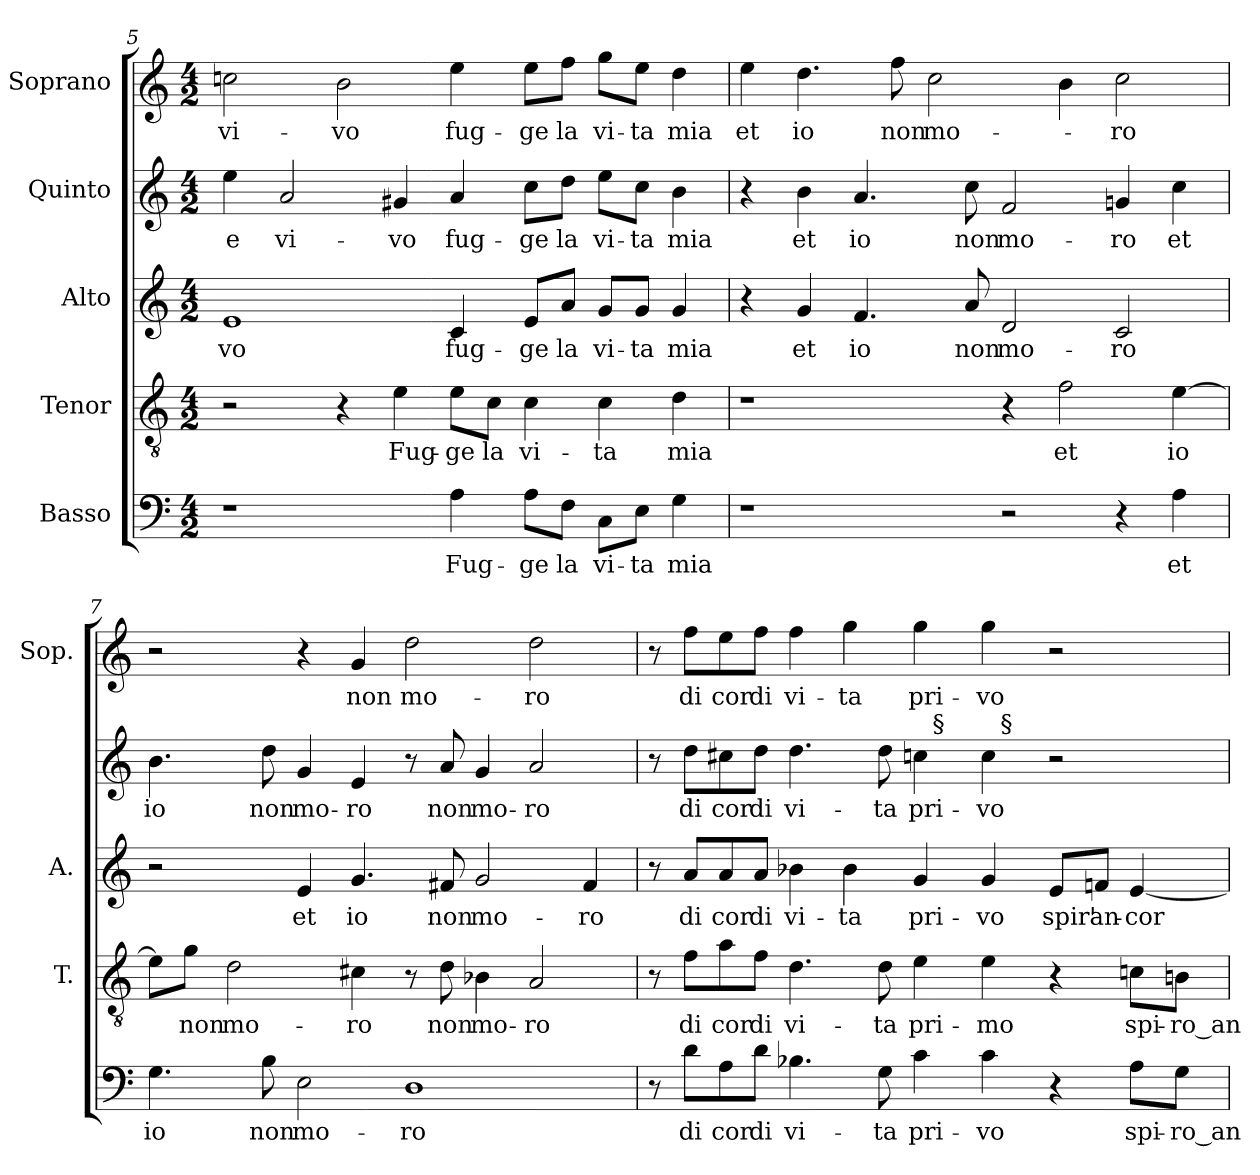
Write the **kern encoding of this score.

**kern	**text	**kern	**text	**kern	**text	**kern	**text	**kern	**text
*part5	*part5	*part4	*part4	*part3	*part3	*part2	*part2	*part1	*part1
*staff5	*staff5	*staff4	*staff4	*staff3	*staff3	*staff2	*staff2	*staff1	*staff1
*I"Basso	*	*I"Tenor	*	*I"Alto	*	*I"Quinto	*	*I"Soprano	*
*	*	*I'T.	*	*I'A.	*	*	*	*I'Sop.	*
!!LO:LB:g=z
*clefF4	*	*clefGv2	*	*clefG2	*	*clefG2	*	*clefG2	*
*	*	*ITrd7c12	*	*	*	*	*	*	*
*k[]	*	*k[]	*	*k[]	*	*k[]	*	*k[]	*
*C:	*	*C:	*	*C:	*	*C:	*	*C:	*
*M4/2	*	*M4/2	*	*M4/2	*	*M4/2	*	*M4/2	*
=5	=5	=5	=5	=5	=5	=5	=5	=5	=5
!	!	!	!	!	!LO:LY:b:color=#000000	!	!	!	!
!	!	!	!	!	!	!	!LO:LY:b:color=#000000	!	!
!	!	!	!	!	!	!	!	!	!LO:LY:b:color=#000000
1r	.	2r	.	1ei	-vo	4eei\	e	2ccni\	vi-
!	!	!	!	!	!	!	!LO:LY:b:color=#000000	!	!
.	.	.	.	.	.	2ai/	vi-	.	.
!	!	!	!	!	!	!	!	!	!LO:LY:b:color=#000000
.	.	4r	.	.	.	.	.	2bi\	-vo
!	!	!	!LO:LY:b:color=#000000	!	!	!	!	!	!
!	!	!	!	!	!	!	!LO:LY:b:color=#000000	!	!
.	.	4Ei\	Fug-	.	.	4g#Xi/	-vo	.	.
!	!LO:LY:b:color=#000000	!	!	!	!	!	!	!	!
!	!	!	!LO:LY:b:color=#000000	!	!	!	!	!	!
!	!	!	!	!	!LO:LY:b:color=#000000	!	!	!	!
!	!	!	!	!	!	!	!LO:LY:b:color=#000000	!	!
!	!	!	!	!	!	!	!	!	!LO:LY:b:color=#000000
4Ai\	Fug-	8Ei\L	-ge	4ci/	fug-	4ai/	fug-	4eei\	fug-
!	!	!	!LO:LY:b:color=#000000	!	!	!	!	!	!
.	.	8Ci\J	la	.	.	.	.	.	.
!	!LO:LY:b:color=#000000	!	!	!	!	!	!	!	!
!	!	!	!LO:LY:b:color=#000000	!	!	!	!	!	!
!	!	!	!	!	!LO:LY:b:color=#000000	!	!	!	!
!	!	!	!	!	!	!	!LO:LY:b:color=#000000	!	!
!	!	!	!	!	!	!	!	!	!LO:LY:b:color=#000000
8Ai\L	-ge	4Ci\	vi-	8ei/L	-ge	8cci\L	-ge	8eei\L	-ge
!	!LO:LY:b:color=#000000	!	!	!	!	!	!	!	!
!	!	!	!	!	!LO:LY:b:color=#000000	!	!	!	!
!	!	!	!	!	!	!	!LO:LY:b:color=#000000	!	!
!	!	!	!	!	!	!	!	!	!LO:LY:b:color=#000000
8Fi\J	la	.	.	8ai/J	la	8ddi\J	la	8ffi\J	la
!	!LO:LY:b:color=#000000	!	!	!	!	!	!	!	!
!	!	!	!LO:LY:b:color=#000000	!	!	!	!	!	!
!	!	!	!	!	!LO:LY:b:color=#000000	!	!	!	!
!	!	!	!	!	!	!	!LO:LY:b:color=#000000	!	!
!	!	!	!	!	!	!	!	!	!LO:LY:b:color=#000000
8Ci\L	vi-	4Ci\	-ta	8gi/L	vi-	8eei\L	vi-	8ggi\L	vi-
!	!LO:LY:b:color=#000000	!	!	!	!	!	!	!	!
!	!	!	!	!	!LO:LY:b:color=#000000	!	!	!	!
!	!	!	!	!	!	!	!LO:LY:b:color=#000000	!	!
!	!	!	!	!	!	!	!	!	!LO:LY:b:color=#000000
8Ei\J	-ta	.	.	8gi/J	-ta	8cci\J	-ta	8eei\J	-ta
!	!LO:LY:b:color=#000000	!	!	!	!	!	!	!	!
!	!	!	!LO:LY:b:color=#000000	!	!	!	!	!	!
!	!	!	!	!	!LO:LY:b:color=#000000	!	!	!	!
!	!	!	!	!	!	!	!LO:LY:b:color=#000000	!	!
!	!	!	!	!	!	!	!	!	!LO:LY:b:color=#000000
4Gi\	mia	4Di\	mia	4gi/	mia	4bi\	mia	4ddi\	mia
=6	=6	=6	=6	=6	=6	=6	=6	=6	=6
!	!	!	!	!	!	!	!	!	!LO:LY:b:color=#000000
1r	.	1r	.	4r	.	4r	.	4eei\	et
!	!	!	!	!	!LO:LY:b:color=#000000	!	!	!	!
!	!	!	!	!	!	!	!LO:LY:b:color=#000000	!	!
!	!	!	!	!	!	!	!	!	!LO:LY:b:color=#000000
.	.	.	.	4gi/	et	4bi\	et	4.ddi\	io
!	!	!	!	!	!LO:LY:b:color=#000000	!	!	!	!
!	!	!	!	!	!	!	!LO:LY:b:color=#000000	!	!
.	.	.	.	4.fi/	io	4.ai/	io	.	.
!	!	!	!	!	!	!	!	!	!LO:LY:b:color=#000000
.	.	.	.	.	.	.	.	8ffi\	non
!	!	!	!	!	!	!	!	!	!LO:LY:b:color=#000000
.	.	.	.	.	.	.	.	2cci\	mo-
!	!	!	!	!	!LO:LY:b:color=#000000	!	!	!	!
!	!	!	!	!	!	!	!LO:LY:b:color=#000000	!	!
.	.	.	.	8ai/	non	8cci\	non	.	.
!	!	!	!	!	!LO:LY:b:color=#000000	!	!	!	!
!	!	!	!	!	!	!	!LO:LY:b:color=#000000	!	!
2r	.	4r	.	2di/	mo-	2fi/	mo-	.	.
!	!	!	!LO:LY:b:color=#000000	!	!	!	!	!	!
.	.	2Fi\	et	.	.	.	.	4bi\	.
!	!	!	!	!	!LO:LY:b:color=#000000	!	!	!	!
!	!	!	!	!	!	!	!LO:LY:b:color=#000000	!	!
!	!	!	!	!	!	!	!	!	!LO:LY:b:color=#000000
4r	.	.	.	2ci/	-ro	4gni/	-ro	2cci\	-ro
!	!LO:LY:b:color=#000000	!	!	!	!	!	!	!	!
!	!	!	!LO:LY:b:color=#000000	!	!	!	!	!	!
!	!	!	!	!	!	!	!LO:LY:b:color=#000000	!	!
4Ai\	et	[>4Ei\	io	.	.	4cci\	et	.	.
!!LO:LB:g=z
=7	=7	=7	=7	=7	=7	=7	=7	=7	=7
!	!LO:LY:b:color=#000000	!	!	!	!	!	!	!	!
!	!	!	!	!	!	!	!LO:LY:b:color=#000000	!	!
4.Gi\	io	8Ei\L]	.	2r	.	4.bi\	io	2r	.
!	!	!	!LO:LY:b:color=#000000	!	!	!	!	!	!
.	.	8Gi\J	non	.	.	.	.	.	.
!	!	!	!LO:LY:b:color=#000000	!	!	!	!	!	!
.	.	2Di\	mo-	.	.	.	.	.	.
!	!LO:LY:b:color=#000000	!	!	!	!	!	!	!	!
!	!	!	!	!	!	!	!LO:LY:b:color=#000000	!	!
8Bi\	non	.	.	.	.	8ddi\	non	.	.
!	!LO:LY:b:color=#000000	!	!	!	!	!	!	!	!
!	!	!	!	!	!LO:LY:b:color=#000000	!	!	!	!
!	!	!	!	!	!	!	!LO:LY:b:color=#000000	!	!
2Ei\	mo-	.	.	4ei/	et	4gi/	mo-	4r	.
!	!	!	!LO:LY:b:color=#000000	!	!	!	!	!	!
!	!	!	!	!	!LO:LY:b:color=#000000	!	!	!	!
!	!	!	!	!	!	!	!LO:LY:b:color=#000000	!	!
!	!	!	!	!	!	!	!	!	!LO:LY:b:color=#000000
.	.	4C#Xi\	-ro	4.gi/	io	4ei/	-ro	4gi/	non
!	!LO:LY:b:color=#000000	!	!	!	!	!	!	!	!
!	!	!	!	!	!	!	!	!	!LO:LY:b:color=#000000
1Di	-ro	8r	.	.	.	8r	.	2ddi\	mo-
!	!	!	!LO:LY:b:color=#000000	!	!	!	!	!	!
!	!	!	!	!	!LO:LY:b:color=#000000	!	!	!	!
!	!	!	!	!	!	!	!LO:LY:b:color=#000000	!	!
.	.	8Di\	non	8f#Xi/	non	8ai/	non	.	.
!	!	!	!LO:LY:b:color=#000000	!	!	!	!	!	!
!	!	!	!	!	!LO:LY:b:color=#000000	!	!	!	!
!	!	!	!	!	!	!	!LO:LY:b:color=#000000	!	!
.	.	4BB-Xi\	mo-	2gi/	mo-	4gi/	mo-	.	.
!	!	!	!LO:LY:b:color=#000000	!	!	!	!	!	!
!	!	!	!	!	!	!	!LO:LY:b:color=#000000	!	!
!	!	!	!	!	!	!	!	!	!LO:LY:b:color=#000000
.	.	2AAi/	-ro	.	.	2ai/	-ro	2ddi\	-ro
!	!	!	!	!	!LO:LY:b:color=#000000	!	!	!	!
.	.	.	.	4f#i/	-ro	.	.	.	.
=8	=8	=8	=8	=8	=8	=8	=8	=8	=8
*	*	*	*	*	*	*^	*	*	*
*	*	*	*	*	*	*	*^	*	*	*
8r	.	8r	.	8r	.	8r	1ryy	1ryy	.	8r	.
!	!LO:LY:b:color=#000000	!	!	!	!	!	!	!	!	!	!
!	!	!	!LO:LY:b:color=#000000	!	!	!	!	!	!	!	!
!	!	!	!	!	!LO:LY:b:color=#000000	!	!	!	!	!	!
!	!	!	!	!	!	!	!	!	!LO:LY:b:color=#000000	!	!
!	!	!	!	!	!	!	!	!	!	!	!LO:LY:b:color=#000000
8di\L	di	8Fi\L	di	8ai/L	di	8ddi\L	.	.	di	8ffi\L	di
!	!LO:LY:b:color=#000000	!	!	!	!	!	!	!	!	!	!
!	!	!	!LO:LY:b:color=#000000	!	!	!	!	!	!	!	!
!	!	!	!	!	!LO:LY:b:color=#000000	!	!	!	!	!	!
!	!	!	!	!	!	!	!	!	!LO:LY:b:color=#000000	!	!
!	!	!	!	!	!	!	!	!	!	!	!LO:LY:b:color=#000000
8Ai\	cor	8Ai\	cor	8ai/	cor	8cc#Xi\	.	.	cor	8eei\	cor
!	!LO:LY:b:color=#000000	!	!	!	!	!	!	!	!	!	!
!	!	!	!LO:LY:b:color=#000000	!	!	!	!	!	!	!	!
!	!	!	!	!	!LO:LY:b:color=#000000	!	!	!	!	!	!
!	!	!	!	!	!	!	!	!	!LO:LY:b:color=#000000	!	!
!	!	!	!	!	!	!	!	!	!	!	!LO:LY:b:color=#000000
8di\J	di	8Fi\J	di	8ai/J	di	8ddi\J	.	.	di	8ffi\J	di
!	!LO:LY:b:color=#000000	!	!	!	!	!	!	!	!	!	!
!	!	!	!LO:LY:b:color=#000000	!	!	!	!	!	!	!	!
!	!	!	!	!	!LO:LY:b:color=#000000	!	!	!	!	!	!
!	!	!	!	!	!	!	!	!	!LO:LY:b:color=#000000	!	!
!	!	!	!	!	!	!	!	!	!	!	!LO:LY:b:color=#000000
4.B-Xi\	vi-	4.Di\	vi-	4b-Xi\	vi-	4.ddi\	.	.	vi-	4ffi\	vi-
!	!	!	!	!	!LO:LY:b:color=#000000	!	!	!	!	!	!
!	!	!	!	!	!	!	!	!	!	!	!LO:LY:b:color=#000000
.	.	.	.	4b-i\	-ta	.	.	.	.	4ggi\	-ta
!	!LO:LY:b:color=#000000	!	!	!	!	!	!	!	!	!	!
!	!	!	!LO:LY:b:color=#000000	!	!	!	!	!	!	!	!
!	!	!	!	!	!	!	!	!	!LO:LY:b:color=#000000	!	!
8Gi\	-ta	8Di\	-ta	.	.	8ddi\	.	.	-ta	.	.
!	!LO:LY:b:color=#000000	!	!	!	!	!	!	!	!	!	!
!	!	!	!LO:LY:b:color=#000000	!	!	!	!	!	!	!	!
!	!	!	!	!	!LO:LY:b:color=#000000	!	!	!	!	!	!
!	!	!	!	!	!	!	!	!	!LO:LY:b:color=#000000	!	!
!	!	!	!	!	!	!	!	!	!	!	!LO:LY:b:color=#000000
4ci\	pri-	4Ei\	pri-	4gi/	pri-	4cci\	32ryy	4ryy	pri-	4ggi\	pri-
.	.	.	.	.	.	.	256ryy	.	.	.	.
!	!	!	!	!	!	!	!LO:TX:a:t=§	!	!	!	!
.	.	.	.	.	.	.	2ryy	.	.	.	.
!	!LO:LY:b:color=#000000	!	!	!	!	!	!	!	!	!	!
!	!	!	!LO:LY:b:color=#000000	!	!	!	!	!	!	!	!
!	!	!	!	!	!LO:LY:b:color=#000000	!	!	!	!	!	!
!	!	!	!	!	!	!	!	!	!LO:LY:b:color=#000000	!	!
!	!	!	!	!	!	!	!	!	!	!	!LO:LY:b:color=#000000
4ci\	-vo	4Ei\	-mo	4gi/	-vo	4cci\	.	32ryy	-vo	4ggi\	-vo
.	.	.	.	.	.	.	.	256ryy	.	.	.
!	!	!	!	!	!	!	!	!LO:TX:a:t=§	!	!	!
.	.	.	.	.	.	.	.	2ryy	.	.	.
!	!	!	!	!	!LO:LY:b:color=#000000	!	!	!	!	!	!
4r	.	4r	.	8ei/L	spir'	2r	.	.	.	2r	.
.	.	.	.	.	.	.	4ryy	.	.	.	.
!	!	!	!	!	!LO:LY:b:color=#000000	!	!	!	!	!	!
.	.	.	.	8fni/J	an-	.	.	.	.	.	.
!	!LO:LY:b:color=#000000	!	!	!	!	!	!	!	!	!	!
!	!	!	!LO:LY:b:color=#000000	!	!	!	!	!	!	!	!
!	!	!	!	!	!LO:LY:b:color=#000000	!	!	!	!	!	!
8Ai\L	spi-	8Cni\L	spi-	[<4ei/	-cor	.	.	.	.	.	.
.	.	.	.	.	.	.	8ryy	8ryy	.	.	.
!	!LO:LY:b:color=#000000	!	!	!	!	!	!	!	!	!	!
!	!	!	!LO:LY:b:color=#000000	!	!	!	!	!	!	!	!
8Gi\J	-ro_an-	8BBni\J	-ro_an-	.	.	.	.	.	.	.	.
.	.	.	.	.	.	.	16ryy	16ryy	.	.	.
.	.	.	.	.	.	.	64..ryy	64..ryy	.	.	.
*	*	*	*	*	*	*v	*v	*v	*	*	*
=	=	=	=	=	=	=	=	=	=
*-	*-	*-	*-	*-	*-	*-	*-	*-	*-
